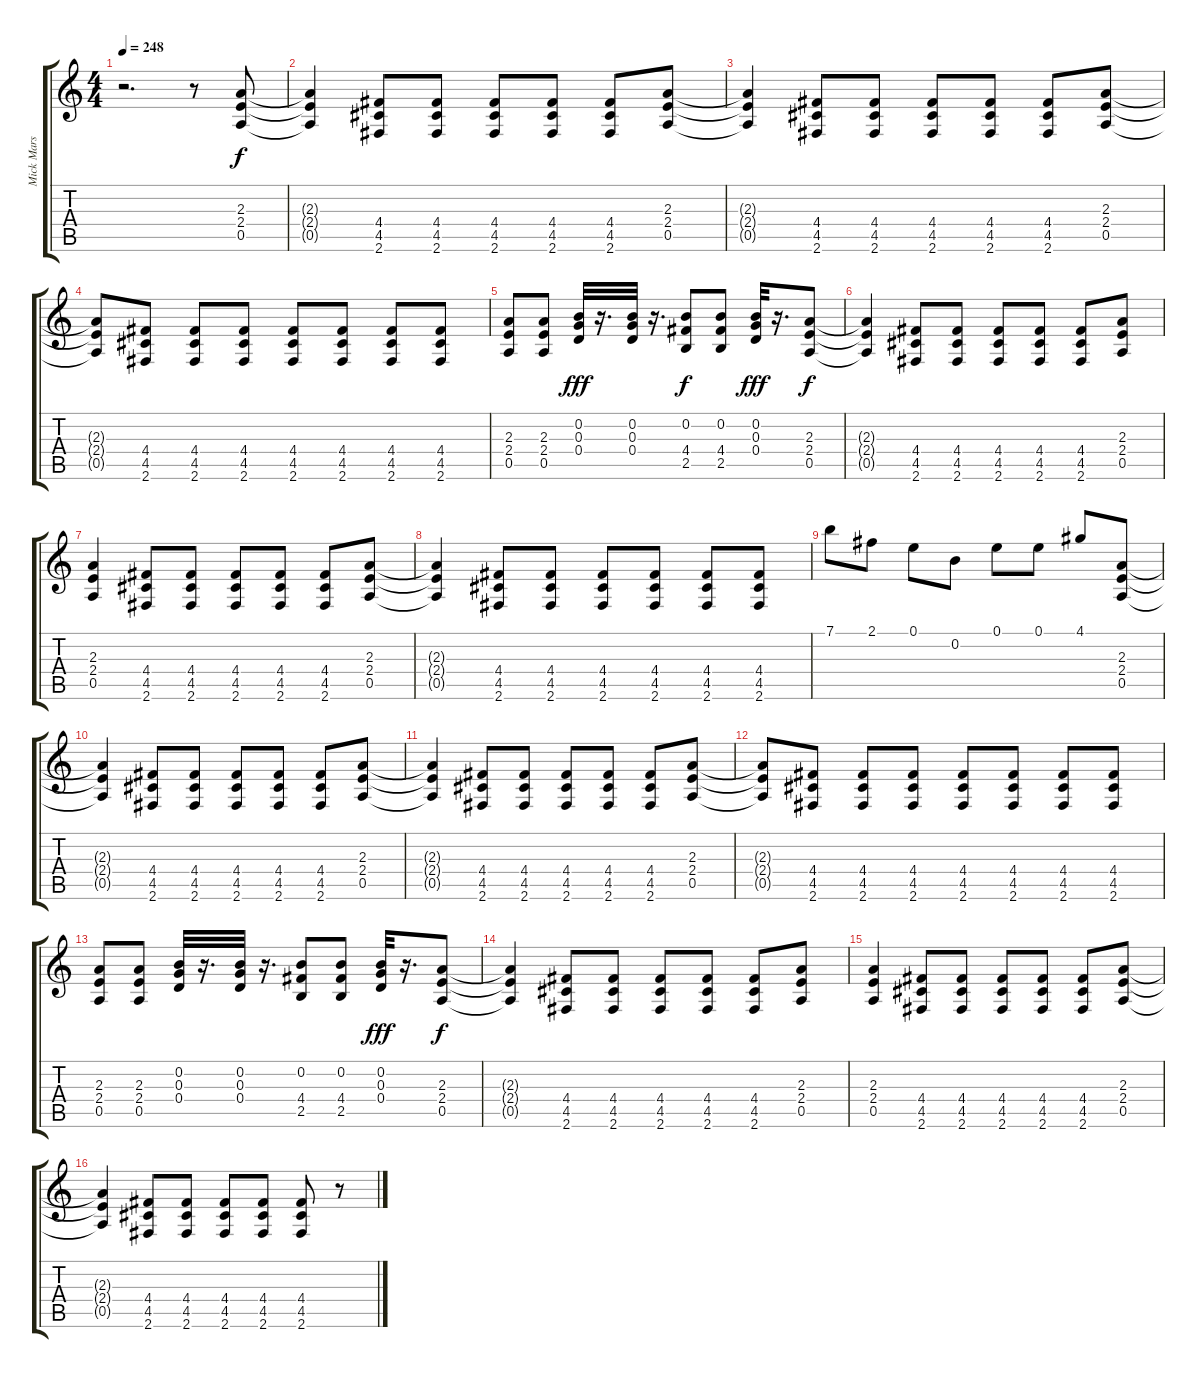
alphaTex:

\track ("Mick Mars" "Mick Mars") {instrument overdrivenguitar}
\staff {score tabs}
\tuning (E4 B3 G3 D3 A2 E2) {hide}
\ts (4 4)
\tempo 248
\clef g2
\ks c
r.2{d dy f instrument overdrivenguitar} r.8 (2.3 2.4 0.5).8 |
(2.3{t} 2.4{t} 0.5{t}).4 (4.4 4.5 2.6).8 (4.4 4.5 2.6).8 (4.4 4.5 2.6).8 (4.4 4.5 2.6).8 (4.4 4.5 2.6).8 (2.3 2.4 0.5).8 |
(2.3{t} 2.4{t} 0.5{t}).4 (4.4 4.5 2.6).8 (4.4 4.5 2.6).8 (4.4 4.5 2.6).8 (4.4 4.5 2.6).8 (4.4 4.5 2.6).8 (2.3 2.4 0.5).8 |
(2.3{t} 2.4{t} 0.5{t}).8 (4.4 4.5 2.6).8 (4.4 4.5 2.6).8 (4.4 4.5 2.6).8 (4.4 4.5 2.6).8 (4.4 4.5 2.6).8 (4.4 4.5 2.6).8 (4.4 4.5 2.6).8 |
(2.3 2.4 0.5).8 (2.3 2.4 0.5).8 (0.2 0.3 0.4).32{dy fff} r.16{d} (0.2 0.3 0.4).32 r.16{d} (0.2 4.4 2.5).8{dy f} (0.2 4.4 2.5).8 (0.2 0.3 0.4).32{dy fff} r.16{d} (2.3 2.4 0.5).8{dy f} |
(2.3{t} 2.4{t} 0.5{t}).4 (4.4 4.5 2.6).8 (4.4 4.5 2.6).8 (4.4 4.5 2.6).8 (4.4 4.5 2.6).8 (4.4 4.5 2.6).8 (2.3 2.4 0.5).8 |
(2.3 2.4 0.5).4 (4.4 4.5 2.6).8 (4.4 4.5 2.6).8 (4.4 4.5 2.6).8 (4.4 4.5 2.6).8 (4.4 4.5 2.6).8 (2.3 2.4 0.5).8 |
(2.3{t} 2.4{t} 0.5{t}).4 (4.4 4.5 2.6).8 (4.4 4.5 2.6).8 (4.4 4.5 2.6).8 (4.4 4.5 2.6).8 (4.4 4.5 2.6).8 (4.4 4.5 2.6).8 |
7.1.8 2.1.8 0.1.8 0.2.8 0.1.8 0.1.8 4.1.8 (2.3 2.4 0.5).8 |
(2.3{t} 2.4{t} 0.5{t}).4 (4.4 4.5 2.6).8 (4.4 4.5 2.6).8 (4.4 4.5 2.6).8 (4.4 4.5 2.6).8 (4.4 4.5 2.6).8 (2.3 2.4 0.5).8 |
(2.3{t} 2.4{t} 0.5{t}).4 (4.4 4.5 2.6).8 (4.4 4.5 2.6).8 (4.4 4.5 2.6).8 (4.4 4.5 2.6).8 (4.4 4.5 2.6).8 (2.3 2.4 0.5).8 |
(2.3{t} 2.4{t} 0.5{t}).8 (4.4 4.5 2.6).8 (4.4 4.5 2.6).8 (4.4 4.5 2.6).8 (4.4 4.5 2.6).8 (4.4 4.5 2.6).8 (4.4 4.5 2.6).8 (4.4 4.5 2.6).8 |
(2.3 2.4 0.5).8 (2.3 2.4 0.5).8 (0.2 0.3 0.4).32 r.16{d} (0.2 0.3 0.4).32 r.16{d} (0.2 4.4 2.5).8 (0.2 4.4 2.5).8 (0.2 0.3 0.4).32{dy fff} r.16{d} (2.3 2.4 0.5).8{dy f} |
(2.3{t} 2.4{t} 0.5{t}).4 (4.4 4.5 2.6).8 (4.4 4.5 2.6).8 (4.4 4.5 2.6).8 (4.4 4.5 2.6).8 (4.4 4.5 2.6).8 (2.3 2.4 0.5).8 |
(2.3 2.4 0.5).4 (4.4 4.5 2.6).8 (4.4 4.5 2.6).8 (4.4 4.5 2.6).8 (4.4 4.5 2.6).8 (4.4 4.5 2.6).8 (2.3 2.4 0.5).8 |
(2.3{t} 2.4{t} 0.5{t}).4 (4.4 4.5 2.6).8 (4.4 4.5 2.6).8 (4.4 4.5 2.6).8 (4.4 4.5 2.6).8 (4.4 4.5 2.6).8 r.8
